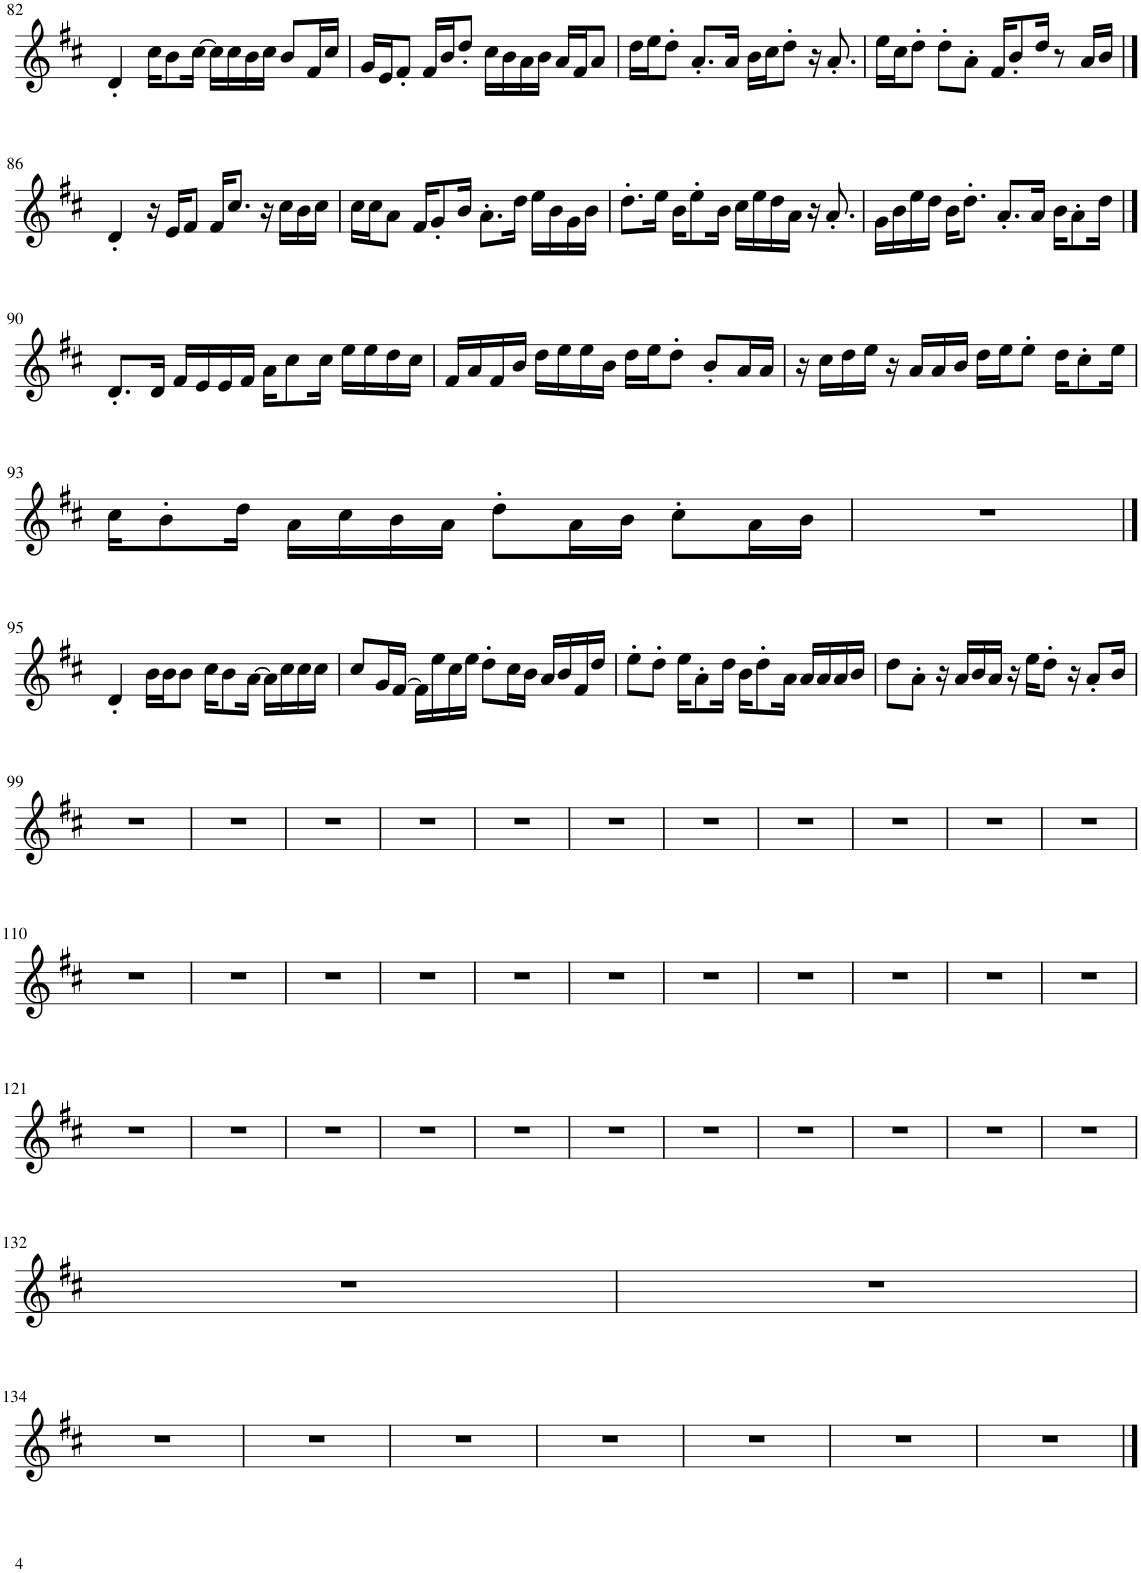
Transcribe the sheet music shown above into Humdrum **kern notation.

**kern
*part1
*staff1
*I"Piano
*I'Pno.
!!LO:PB:g=z
*clefG2
*k[f#c#]
*M4/4
=82
4d'/
16cc#\KL
8b\
[16cc#\Jk
16cc#\LL]
16cc#\
16b\
16cc#\JJ
8b/L
16f#/L
16cc#/JJ
=83
16g/LL
16e/J
8f#'/J
16f#/LL
16b/J
8dd'/J
16cc#\LL
16b\
16a\
16b\JJ
16a/LL
16f#/J
8a/J
=84
16dd\LL
16ee\J
8dd'\J
8.a'/L
16a/Jk
16b\LL
16cc#\J
8dd'\J
16r
8.a'/
=85
16ee\LL
16cc#\J
8dd'\J
8dd'\L
8a'\J
16f#/KL
8b'/
16dd/Jk
8r
16a/LL
16b/JJ
!!LO:LB:g=z
==86
4d'/
16r
16e/KL
8f#/J
16f#/KL
8.cc#/J
16r
16cc#\LL
16b\
16cc#\JJ
=87
16cc#\LL
16cc#\J
8a\J
16f#/KL
8g'/
16b/Jk
8.a'\L
16dd\Jk
16ee\LL
16b\
16g\
16b\JJ
=88
8.dd'\L
16ee\Jk
16b\KL
8ee'\
16b\Jk
16cc#\LL
16ee\
16dd\
16a\JJ
16r
8.a'/
=89
16g\LL
16b\
16ee\
16dd\JJ
16b\KL
8.dd'\J
8.a'/L
16a/Jk
16b\KL
8a'\
16dd\Jk
!!LO:LB:g=z
==90
8.d'/L
16d/Jk
16f#/LL
16e/
16e/
16f#/JJ
16a\KL
8cc#\
16cc#\Jk
16ee\LL
16ee\
16dd\
16cc#\JJ
=91
16f#/LL
16a/
16f#/
16b/JJ
16dd\LL
16ee\
16ee\
16b\JJ
16dd\LL
16ee\J
8dd'\J
8b'/L
16a/L
16a/JJ
=92
16r
16cc#\LL
16dd\
16ee\JJ
16r
16a/LL
16a/
16b/JJ
16dd\LL
16ee\J
8ee'\J
16dd\KL
8cc#'\
16ee\Jk
!!LO:LB:g=z
=93
16cc#\KL
8b'\
16dd\Jk
16a\LL
16cc#\
16b\
16a\JJ
8dd'\L
16a\L
16b\JJ
8cc#'\L
16a\L
16b\JJ
=94
1r
!!LO:LB:g=z
==95
4d'/
16b\LL
16b\J
8b\J
16cc#\KL
8b\
[16a\Jk
16a\LL]
16cc#\
16cc#\
16cc#\JJ
=96
8cc#/L
16g/L
[16f#/JJ
16f#\LL]
16ee\
16cc#\
16ee\JJ
8dd'\L
16cc#\L
16b\JJ
16a/LL
16b/
16f#/
16dd/JJ
=97
8ee'\L
8dd'\J
16ee\KL
8a'\
16dd\Jk
16b\KL
8dd'\
16a\Jk
16a/LL
16a/
16a/
16b/JJ
=98
8dd\L
8a'\J
16r
16a/LL
16b/
16a/JJ
16r
16ee\KL
8dd'\J
16r
8a'/L
16b/Jk
!!LO:LB:g=z
=99
1r
=100
1r
=101
1r
=102
1r
=103
1r
=104
1r
=105
1r
=106
1r
=107
1r
=108
1r
=109
1r
!!LO:LB:g=z
=110
1r
=111
1r
=112
1r
=113
1r
=114
1r
=115
1r
=116
1r
=117
1r
=118
1r
=119
1r
=120
1r
!!LO:LB:g=z
=121
1r
=122
1r
=123
1r
=124
1r
=125
1r
=126
1r
=127
1r
=128
1r
=129
1r
=130
1r
=131
1r
!!LO:LB:g=z
=132
1r
=133
1r
!!LO:LB:g=z
=134
1r
=135
1r
=136
1r
=137
1r
=138
1r
=139
1r
=140
1r
==
*-
